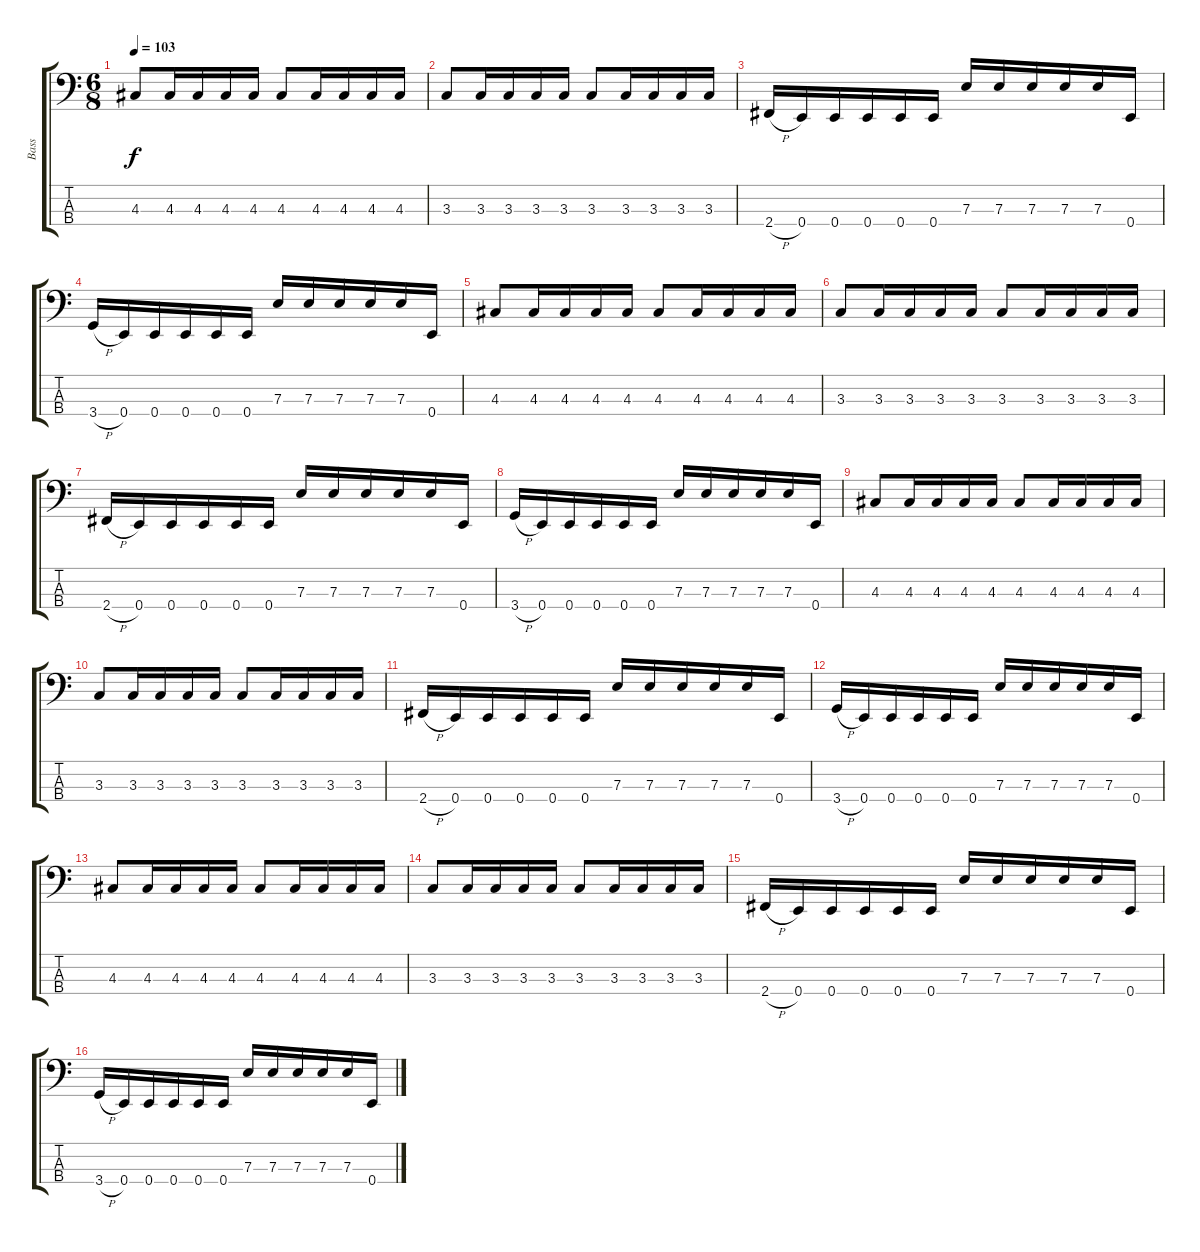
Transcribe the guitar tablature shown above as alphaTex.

\track ("Bass" "Bass") {instrument electricbassfinger}
\staff {score tabs}
\tuning (G2 D2 A1 E1) {hide}
\ts (6 8)
\tempo 103
\clef f4
\ks c
4.3.8{dy f} 4.3.16 4.3.16 4.3.16 4.3.16 4.3.8 4.3.16 4.3.16 4.3.16 4.3.16 |
3.3.8 3.3.16 3.3.16 3.3.16 3.3.16 3.3.8 3.3.16 3.3.16 3.3.16 3.3.16 |
2.4{h}.16 0.4.16 0.4.16 0.4.16 0.4.16 0.4.16 7.3.16 7.3.16 7.3.16 7.3.16 7.3.16 0.4.16 |
3.4{h}.16 0.4.16 0.4.16 0.4.16 0.4.16 0.4.16 7.3.16 7.3.16 7.3.16 7.3.16 7.3.16 0.4.16 |
4.3.8 4.3.16 4.3.16 4.3.16 4.3.16 4.3.8 4.3.16 4.3.16 4.3.16 4.3.16 |
3.3.8 3.3.16 3.3.16 3.3.16 3.3.16 3.3.8 3.3.16 3.3.16 3.3.16 3.3.16 |
2.4{h}.16 0.4.16 0.4.16 0.4.16 0.4.16 0.4.16 7.3.16 7.3.16 7.3.16 7.3.16 7.3.16 0.4.16 |
3.4{h}.16 0.4.16 0.4.16 0.4.16 0.4.16 0.4.16 7.3.16 7.3.16 7.3.16 7.3.16 7.3.16 0.4.16 |
4.3.8 4.3.16 4.3.16 4.3.16 4.3.16 4.3.8 4.3.16 4.3.16 4.3.16 4.3.16 |
3.3.8 3.3.16 3.3.16 3.3.16 3.3.16 3.3.8 3.3.16 3.3.16 3.3.16 3.3.16 |
2.4{h}.16 0.4.16 0.4.16 0.4.16 0.4.16 0.4.16 7.3.16 7.3.16 7.3.16 7.3.16 7.3.16 0.4.16 |
3.4{h}.16 0.4.16 0.4.16 0.4.16 0.4.16 0.4.16 7.3.16 7.3.16 7.3.16 7.3.16 7.3.16 0.4.16 |
4.3.8 4.3.16 4.3.16 4.3.16 4.3.16 4.3.8 4.3.16 4.3.16 4.3.16 4.3.16 |
3.3.8 3.3.16 3.3.16 3.3.16 3.3.16 3.3.8 3.3.16 3.3.16 3.3.16 3.3.16 |
2.4{h}.16 0.4.16 0.4.16 0.4.16 0.4.16 0.4.16 7.3.16 7.3.16 7.3.16 7.3.16 7.3.16 0.4.16 |
3.4{h}.16 0.4.16 0.4.16 0.4.16 0.4.16 0.4.16 7.3.16 7.3.16 7.3.16 7.3.16 7.3.16 0.4.16
